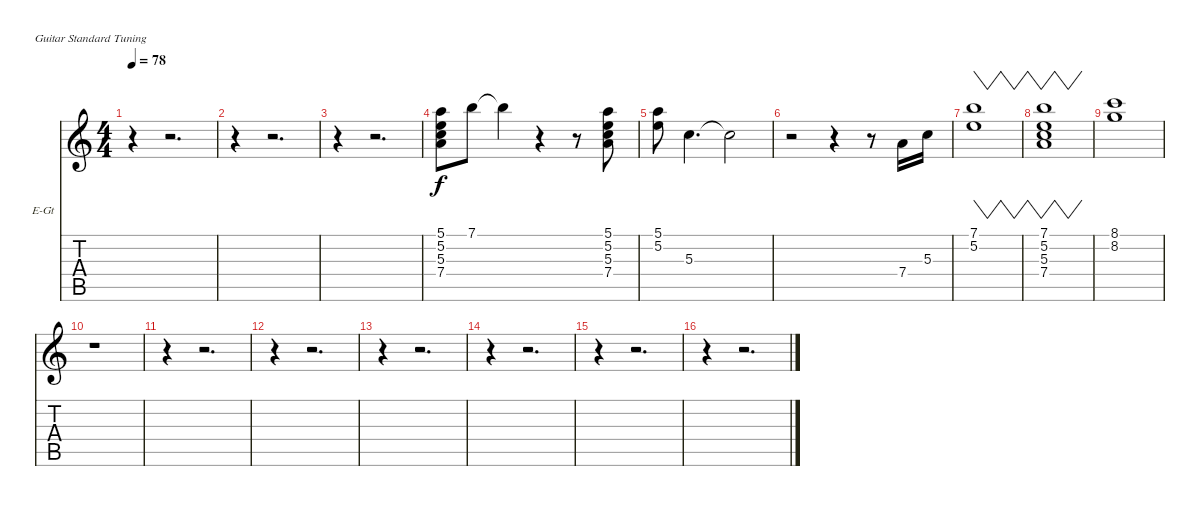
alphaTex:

\defaultSystemsLayout 4
\bracketExtendMode nobrackets
\firstSystemTrackNameOrientation horizontal
\otherSystemsTrackNameOrientation horizontal
\track ("Mike McCready (Clean)" "E-Gt") {instrument electricguitarclean}
\staff {score tabs}
\tuning (E4 B3 G3 D3 A2 E2)
\ts (4 4)
\tempo 78
\clef g2
\ks c
r.4{dy f} r.2{d} |
r.4 r.2{d} |
r.4 r.2{d} |
(5.1 5.2 5.3 7.4).8 7.1.8 7.1{t}.4 r.4 r.8 (5.1 5.2 5.3 7.4).8 |
(5.1 5.2).8 5.3.4{d} 5.3{t}.2 |
r.2 r.4 r.8 7.4.16 5.3.16 |
(7.1 5.2).1{vw} |
(7.1 5.2 5.3 7.4).1{vw} |
(8.1 8.2).1 |
r.1 |
r.4 r.2{d} |
r.4 r.2{d} |
r.4 r.2{d} |
r.4 r.2{d} |
r.4 r.2{d} |
r.4 r.2{d}
